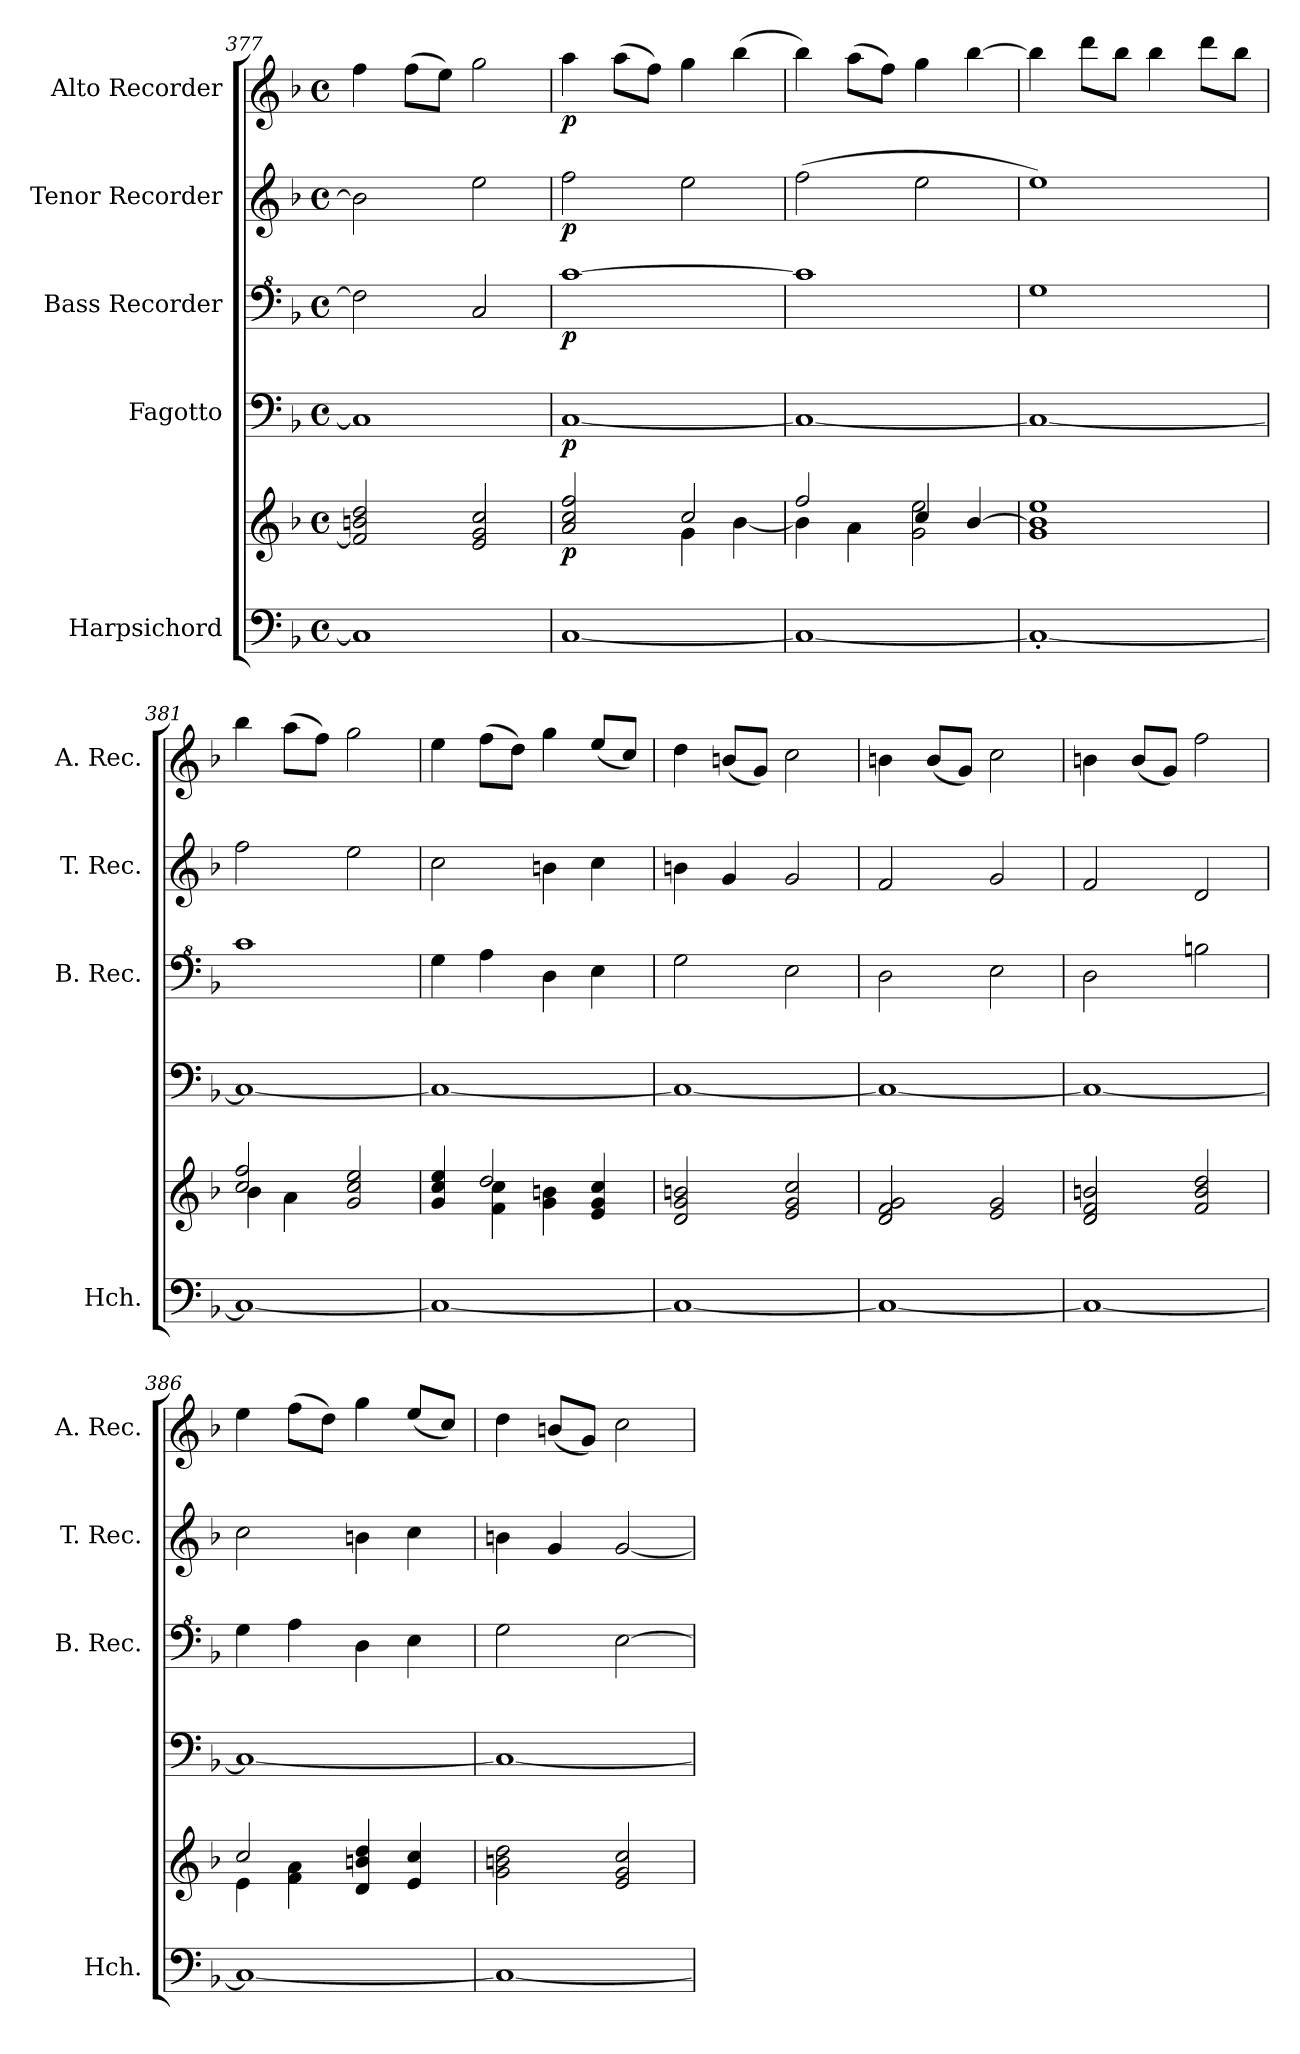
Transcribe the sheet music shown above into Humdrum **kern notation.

**kern	**kern	**dynam	**kern	**dynam	**kern	**dynam	**kern	**dynam	**kern	**dynam
*part5	*part5	*part5	*part4	*part4	*part3	*part3	*part2	*part2	*part1	*part1
*staff6	*staff5	*staff5/6	*staff4	*staff4	*staff3	*staff3	*staff2	*staff2	*staff1	*staff1
*I"Harpsichord	*	*	*I"Fagotto	*	*I"Bass Recorder	*	*I"Tenor Recorder	*	*I"Alto Recorder	*
*I'Hch.	*	*	*	*	*I'B. Rec.	*	*I'T. Rec.	*	*I'A. Rec.	*
*clefF4	*clefG2	*	*clefF4	*	*clefF^4	*	*clefG2	*	*clefG2	*
*k[b-]	*k[b-]	*	*k[b-]	*	*k[b-]	*	*k[b-]	*	*k[b-]	*
*M4/4	*M4/4	*	*M4/4	*	*M4/4	*	*M4/4	*	*M4/4	*
*met(c)	*met(c)	*	*met(c)	*	*met(c)	*	*met(c)	*	*met(c)	*
=377	=377	=377	=377	=377	=377	=377	=377	=377	=377	=377
1C]	2f/] 2bn/ 2dd/	.	1C]	.	2f\]	.	2b\]	.	4ff\	.
.	.	.	.	.	.	.	.	.	(>8ff\L	.
.	.	.	.	.	.	.	.	.	8ee\J)	.
.	2e/ 2g/ 2cc/	.	.	.	2c/	.	2ee\	.	2gg\	.
=378	=378	=378	=378	=378	=378	=378	=378	=378	=378	=378
*	*^	*	*	*	*	*	*	*	*	*
!	!	!	!LO:DY:b	!	!LO:DY:b	!	!LO:DY:b	!	!LO:DY:b	!	!LO:DY:b
[1C	2a/ 2cc/ 2ff/	2ryy	p	[1C	p	[1cc	p	2ff\	p	4aa\	p
.	.	.	.	.	.	.	.	.	.	(>8aa\L	.
.	.	.	.	.	.	.	.	.	.	8ff\J)	.
.	2cc/	4g\	.	.	.	.	.	2ee\	.	4gg\	.
.	.	[4b-\	.	.	.	.	.	.	.	(>4bb-\	.
=379	=379	=379	=379	=379	=379	=379	=379	=379	=379	=379	=379
1C_	2ff/	4b-\]	.	1C_	.	1cc]	.	(>2ff\	.	4bb-\)	.
.	.	4a\	.	.	.	.	.	.	.	(>8aa\L	.
.	.	.	.	.	.	.	.	.	.	8ff\J)	.
.	4cc/	2g\ 2ee\	.	.	.	.	.	2ee\	.	4gg\	.
.	[4b-/	.	.	.	.	.	.	.	.	[4bb-\	.
*	*v	*v	*	*	*	*	*	*	*	*	*
=380	=380	=380	=380	=380	=380	=380	=380	=380	=380	=380
1C'_	1g 1b-] 1ee	.	1C_	.	1g	.	1ee)	.	4bb-\]	.
.	.	.	.	.	.	.	.	.	8ddd\L	.
.	.	.	.	.	.	.	.	.	8bb-\J	.
.	.	.	.	.	.	.	.	.	4bb-\	.
.	.	.	.	.	.	.	.	.	8ddd\L	.
.	.	.	.	.	.	.	.	.	8bb-\J	.
=381	=381	=381	=381	=381	=381	=381	=381	=381	=381	=381
*	*^	*	*	*	*	*	*	*	*	*
1C_	2cc/ 2ff/	4b-\	.	1C_	.	1cc	.	2ff\	.	4bb-\	.
.	.	4a\	.	.	.	.	.	.	.	(>8aa\L	.
.	.	.	.	.	.	.	.	.	.	8ff\J)	.
.	2g/ 2cc/ 2ee/	2ryy	.	.	.	.	.	2ee\	.	2gg\	.
=382	=382	=382	=382	=382	=382	=382	=382	=382	=382	=382	=382
1C_	4g/ 4cc/ 4ee/	4ryy	.	1C_	.	4g\	.	2cc\	.	4ee\	.
.	2dd/	4f\ 4cc\	.	.	.	4a\	.	.	.	(>8ff\L	.
.	.	.	.	.	.	.	.	.	.	8dd\J)	.
.	.	4g\ 4bn\	.	.	.	4d\	.	4bn\	.	4gg\	.
.	4e/ 4g/ 4cc/	4ryy	.	.	.	4e\	.	4cc\	.	(8ee/L	.
.	.	.	.	.	.	.	.	.	.	8cc/J)	.
*	*v	*v	*	*	*	*	*	*	*	*	*
=383	=383	=383	=383	=383	=383	=383	=383	=383	=383	=383
1C_	2d/ 2g/ 2bn/	.	1C_	.	2g\	.	4bn\	.	4dd\	.
.	.	.	.	.	.	.	4g/	.	(8bn/L	.
.	.	.	.	.	.	.	.	.	8g/J)	.
.	2e/ 2g/ 2cc/	.	.	.	2e\	.	2g/	.	2cc\	.
=384	=384	=384	=384	=384	=384	=384	=384	=384	=384	=384
1C_	2d/ 2f/ 2g/	.	1C_	.	2d\	.	2f/	.	4bn\	.
.	.	.	.	.	.	.	.	.	(8b/L	.
.	.	.	.	.	.	.	.	.	8g/J)	.
.	2e/ 2g/	.	.	.	2e\	.	2g/	.	2cc\	.
=385	=385	=385	=385	=385	=385	=385	=385	=385	=385	=385
1C_	2d/ 2f/ 2bn/	.	1C_	.	2d\	.	2f/	.	4bn\	.
.	.	.	.	.	.	.	.	.	(8b/L	.
.	.	.	.	.	.	.	.	.	8g/J)	.
.	2f/ 2b/ 2dd/	.	.	.	2bn\	.	2d/	.	2ff\	.
!!LO:PB:g=z
=386	=386	=386	=386	=386	=386	=386	=386	=386	=386	=386
*	*^	*	*	*	*	*	*	*	*	*
1C_	2cc/	4e\	.	1C_	.	4g\	.	2cc\	.	4ee\	.
.	.	4f\ 4a\	.	.	.	4a\	.	.	.	(>8ff\L	.
.	.	.	.	.	.	.	.	.	.	8dd\J)	.
.	4d/ 4bn/ 4dd/	2ryy	.	.	.	4d\	.	4bn\	.	4gg\	.
.	4e/ 4cc/	.	.	.	.	4e\	.	4cc\	.	(8ee/L	.
.	.	.	.	.	.	.	.	.	.	8cc/J)	.
*	*v	*v	*	*	*	*	*	*	*	*	*
=387	=387	=387	=387	=387	=387	=387	=387	=387	=387	=387
1C_	2g\ 2bn\ 2dd\	.	1C_	.	2g\	.	4bn\	.	4dd\	.
.	.	.	.	.	.	.	4g/	.	(8bn/L	.
.	.	.	.	.	.	.	.	.	8g/J)	.
.	2e/ 2g/ 2cc/	.	.	.	[2e\	.	[2g/	.	2cc\	.
=	=	=	=	=	=	=	=	=	=	=
*-	*-	*-	*-	*-	*-	*-	*-	*-	*-	*-
